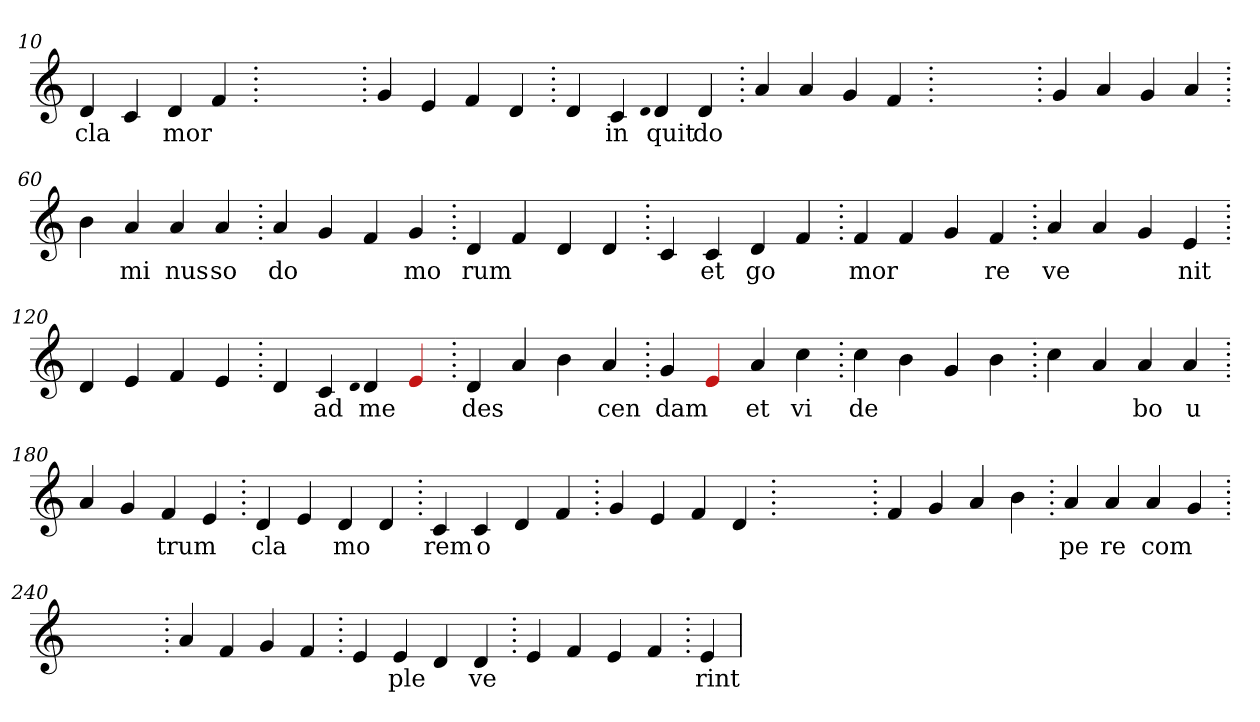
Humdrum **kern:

**kern	**text
*part1	*part1
*staff1	*staff1
*clefG2	*
=10.	=10.
4d	cla
4c	.
4d	mor
4f	.
=20.	=20.
1ryy	.
=20.	=20.
4g	.
4e	.
4f	.
4d	.
=30.	=30.
4d	.
4c	in
qqd	.
4d	quit
4d	do
=40.	=40.
4a	.
4a	.
4g	.
4f	.
=50.	=50.
1ryy	.
=50.	=50.
4g	.
4a	.
4g	.
4a	.
=60.	=60.
4b	.
4a	mi
4a	nus
4a	so
=70.	=70.
4a	do
4g	.
4f	.
4g	mo
=80.	=80.
4d	rum
4f	.
4d	.
4d	.
=90.	=90.
4c	.
4c	et
4d	go
4f	.
=100.	=100.
4f	mor
4f	.
4g	.
4f	re
=110.	=110.
4a	ve
4a	.
4g	.
4e	nit
=120.	=120.
4d	.
4e	.
4f	.
4e	.
=130.	=130.
4d	.
4c	ad
qqd	.
4d	me
4Re	.
=140.	=140.
4d	des
4a	.
4b	.
4a	cen
=150.	=150.
4g	dam
4Re	.
4a	et
4cc	vi
=160.	=160.
4cc	de
4b	.
4g	.
4b	.
=170.	=170.
4cc	.
4a	.
4a	bo
4a	u
=180.	=180.
4a	.
4g	.
4f	trum
4e	.
=190.	=190.
4d	cla
4e	.
4d	mo
4d	.
=200.	=200.
4c	rem
4c	o
4d	.
4f	.
=210.	=210.
4g	.
4e	.
4f	.
4d	.
=220.	=220.
1ryy	.
=220.	=220.
4f	.
4g	.
4a	.
4b	.
=230.	=230.
4a	pe
4a	re
4a	com
4g	.
=240.	=240.
1ryy	.
=240.	=240.
4a	.
4f	.
4g	.
4f	.
=250.	=250.
4e	.
4e	ple
4d	.
4d	ve
=260.	=260.
4e	.
4f	.
4e	.
4f	.
=270.	=270.
4e	rint
=	=
*-	*-
